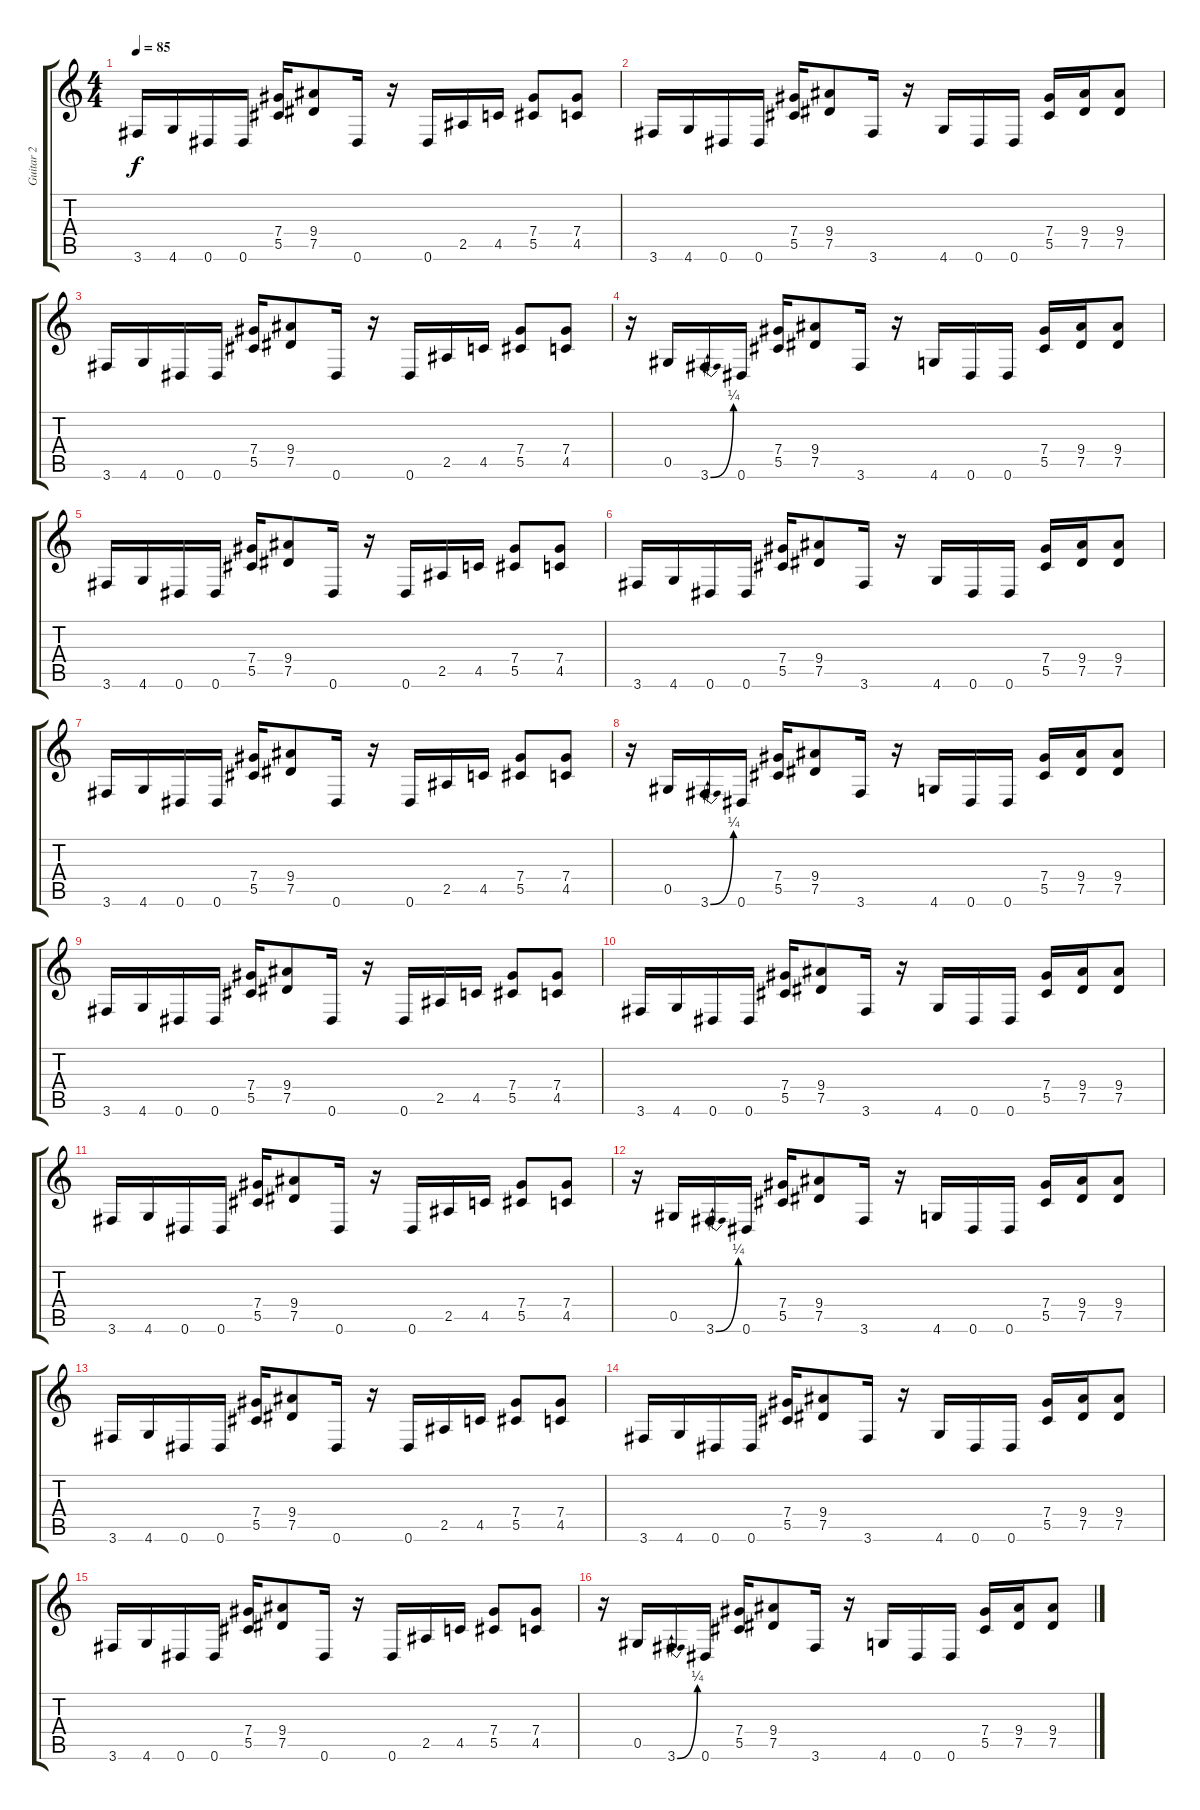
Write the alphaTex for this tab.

\track ("Guitar 2" "Guitar 2") {instrument overdrivenguitar}
\staff {score tabs}
\tuning (Eb4 Bb3 Gb3 Db3 Ab2 Eb2) {hide}
\ts (4 4)
\tempo 85
\clef g2
\ks c
3.6.16{dy f} 4.6.16 0.6.16 0.6.16 (7.4 5.5).16 (9.4 7.5).8 0.6.16 r.16 0.6.16 2.5.16 4.5.16 (7.4 5.5).8 (7.4 4.5).8 |
3.6.16 4.6.16 0.6.16 0.6.16 (7.4 5.5).16 (9.4 7.5).8 3.6.16 r.16 4.6.16 0.6.16 0.6.16 (7.4 5.5).16 (9.4 7.5).16 (9.4 7.5).8 |
3.6.16 4.6.16 0.6.16 0.6.16 (7.4 5.5).16 (9.4 7.5).8 0.6.16 r.16 0.6.16 2.5.16 4.5.16 (7.4 5.5).8 (7.4 4.5).8 |
r.16 0.5.16 3.6{be (bend 0 0 60 1)}.16 0.6.16 (7.4 5.5).16 (9.4 7.5).8 3.6.16 r.16 4.6.16 0.6.16 0.6.16 (7.4 5.5).16 (9.4 7.5).16 (9.4 7.5).8 |
3.6.16 4.6.16 0.6.16 0.6.16 (7.4 5.5).16 (9.4 7.5).8 0.6.16 r.16 0.6.16 2.5.16 4.5.16 (7.4 5.5).8 (7.4 4.5).8 |
3.6.16 4.6.16 0.6.16 0.6.16 (7.4 5.5).16 (9.4 7.5).8 3.6.16 r.16 4.6.16 0.6.16 0.6.16 (7.4 5.5).16 (9.4 7.5).16 (9.4 7.5).8 |
3.6.16 4.6.16 0.6.16 0.6.16 (7.4 5.5).16 (9.4 7.5).8 0.6.16 r.16 0.6.16 2.5.16 4.5.16 (7.4 5.5).8 (7.4 4.5).8 |
r.16 0.5.16 3.6{be (bend 0 0 60 1)}.16 0.6.16 (7.4 5.5).16 (9.4 7.5).8 3.6.16 r.16 4.6.16 0.6.16 0.6.16 (7.4 5.5).16 (9.4 7.5).16 (9.4 7.5).8 |
3.6.16 4.6.16 0.6.16 0.6.16 (7.4 5.5).16 (9.4 7.5).8 0.6.16 r.16 0.6.16 2.5.16 4.5.16 (7.4 5.5).8 (7.4 4.5).8 |
3.6.16 4.6.16 0.6.16 0.6.16 (7.4 5.5).16 (9.4 7.5).8 3.6.16 r.16 4.6.16 0.6.16 0.6.16 (7.4 5.5).16 (9.4 7.5).16 (9.4 7.5).8 |
3.6.16 4.6.16 0.6.16 0.6.16 (7.4 5.5).16 (9.4 7.5).8 0.6.16 r.16 0.6.16 2.5.16 4.5.16 (7.4 5.5).8 (7.4 4.5).8 |
r.16 0.5.16 3.6{be (bend 0 0 60 1)}.16 0.6.16 (7.4 5.5).16 (9.4 7.5).8 3.6.16 r.16 4.6.16 0.6.16 0.6.16 (7.4 5.5).16 (9.4 7.5).16 (9.4 7.5).8 |
3.6.16 4.6.16 0.6.16 0.6.16 (7.4 5.5).16 (9.4 7.5).8 0.6.16 r.16 0.6.16 2.5.16 4.5.16 (7.4 5.5).8 (7.4 4.5).8 |
3.6.16 4.6.16 0.6.16 0.6.16 (7.4 5.5).16 (9.4 7.5).8 3.6.16 r.16 4.6.16 0.6.16 0.6.16 (7.4 5.5).16 (9.4 7.5).16 (9.4 7.5).8 |
3.6.16 4.6.16 0.6.16 0.6.16 (7.4 5.5).16 (9.4 7.5).8 0.6.16 r.16 0.6.16 2.5.16 4.5.16 (7.4 5.5).8 (7.4 4.5).8 |
r.16 0.5.16 3.6{be (bend 0 0 60 1)}.16 0.6.16 (7.4 5.5).16 (9.4 7.5).8 3.6.16 r.16 4.6.16 0.6.16 0.6.16 (7.4 5.5).16 (9.4 7.5).16 (9.4 7.5).8
